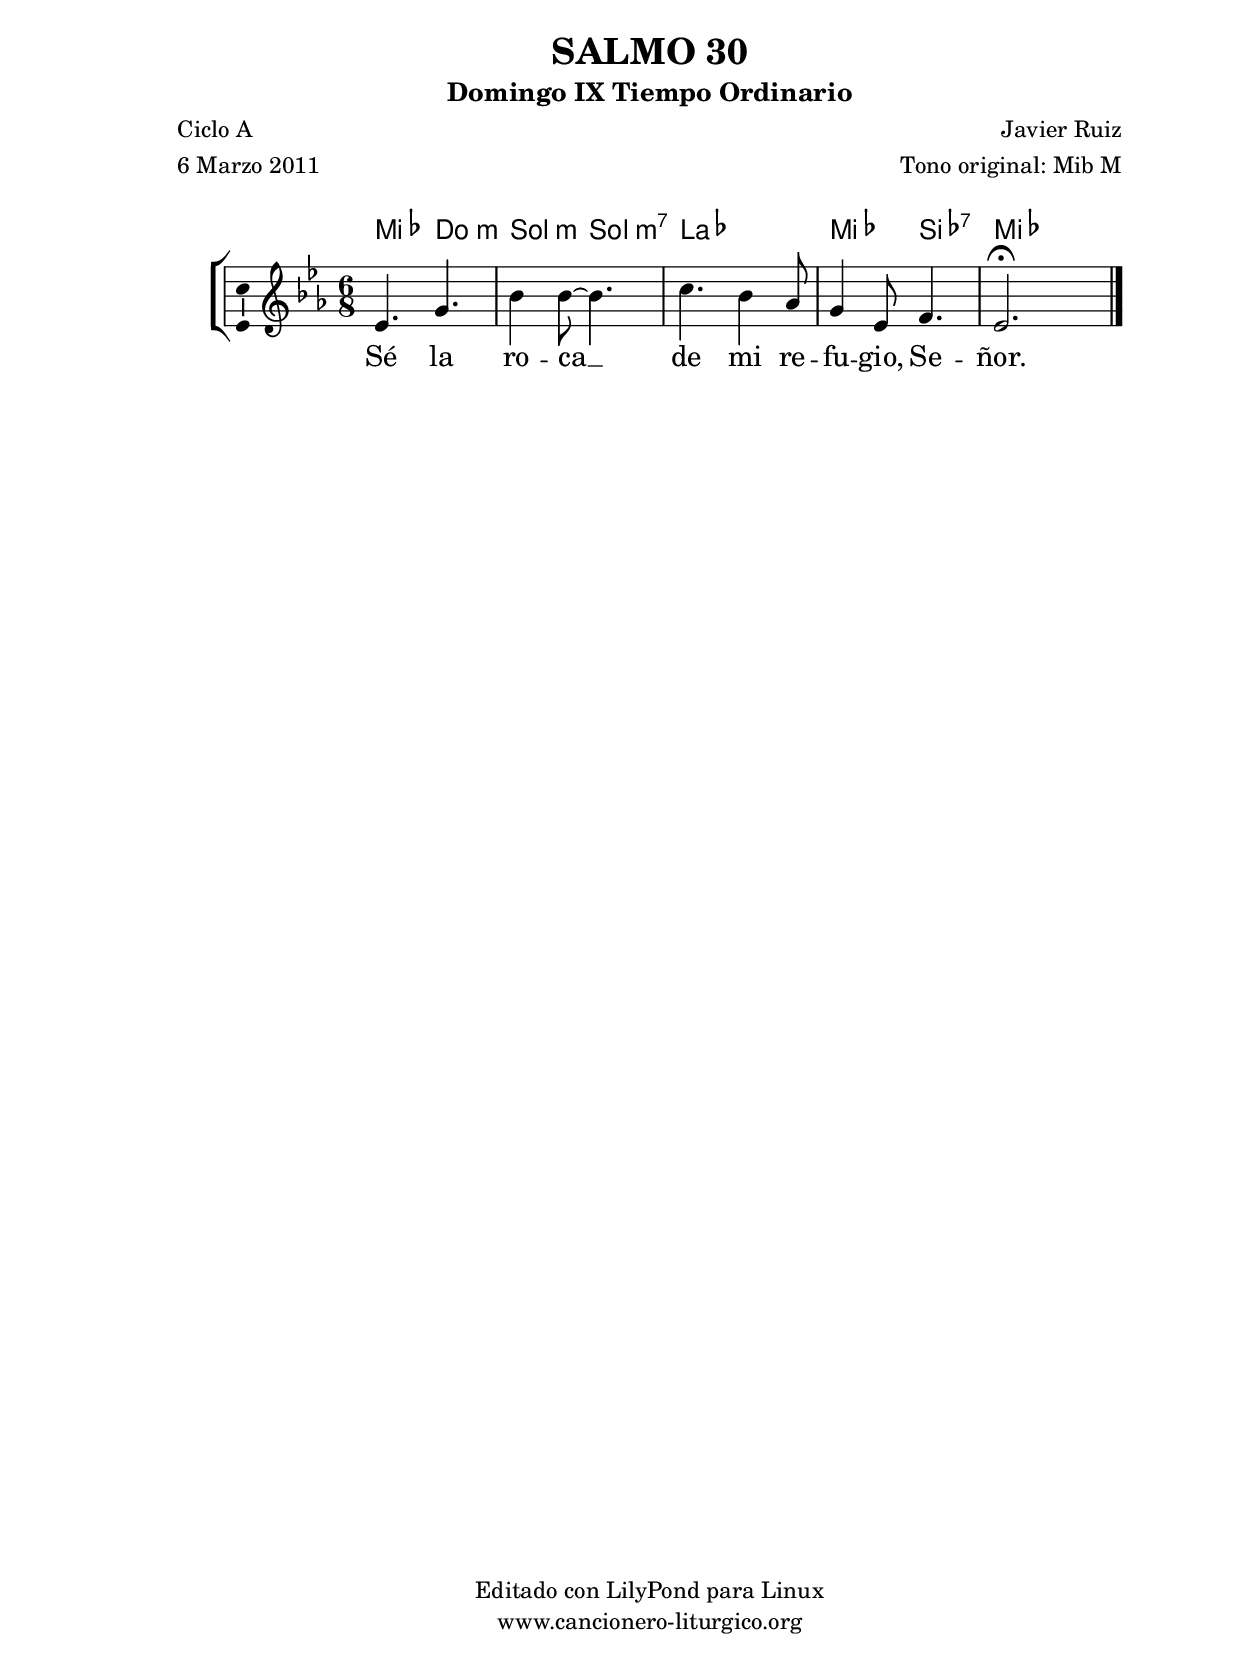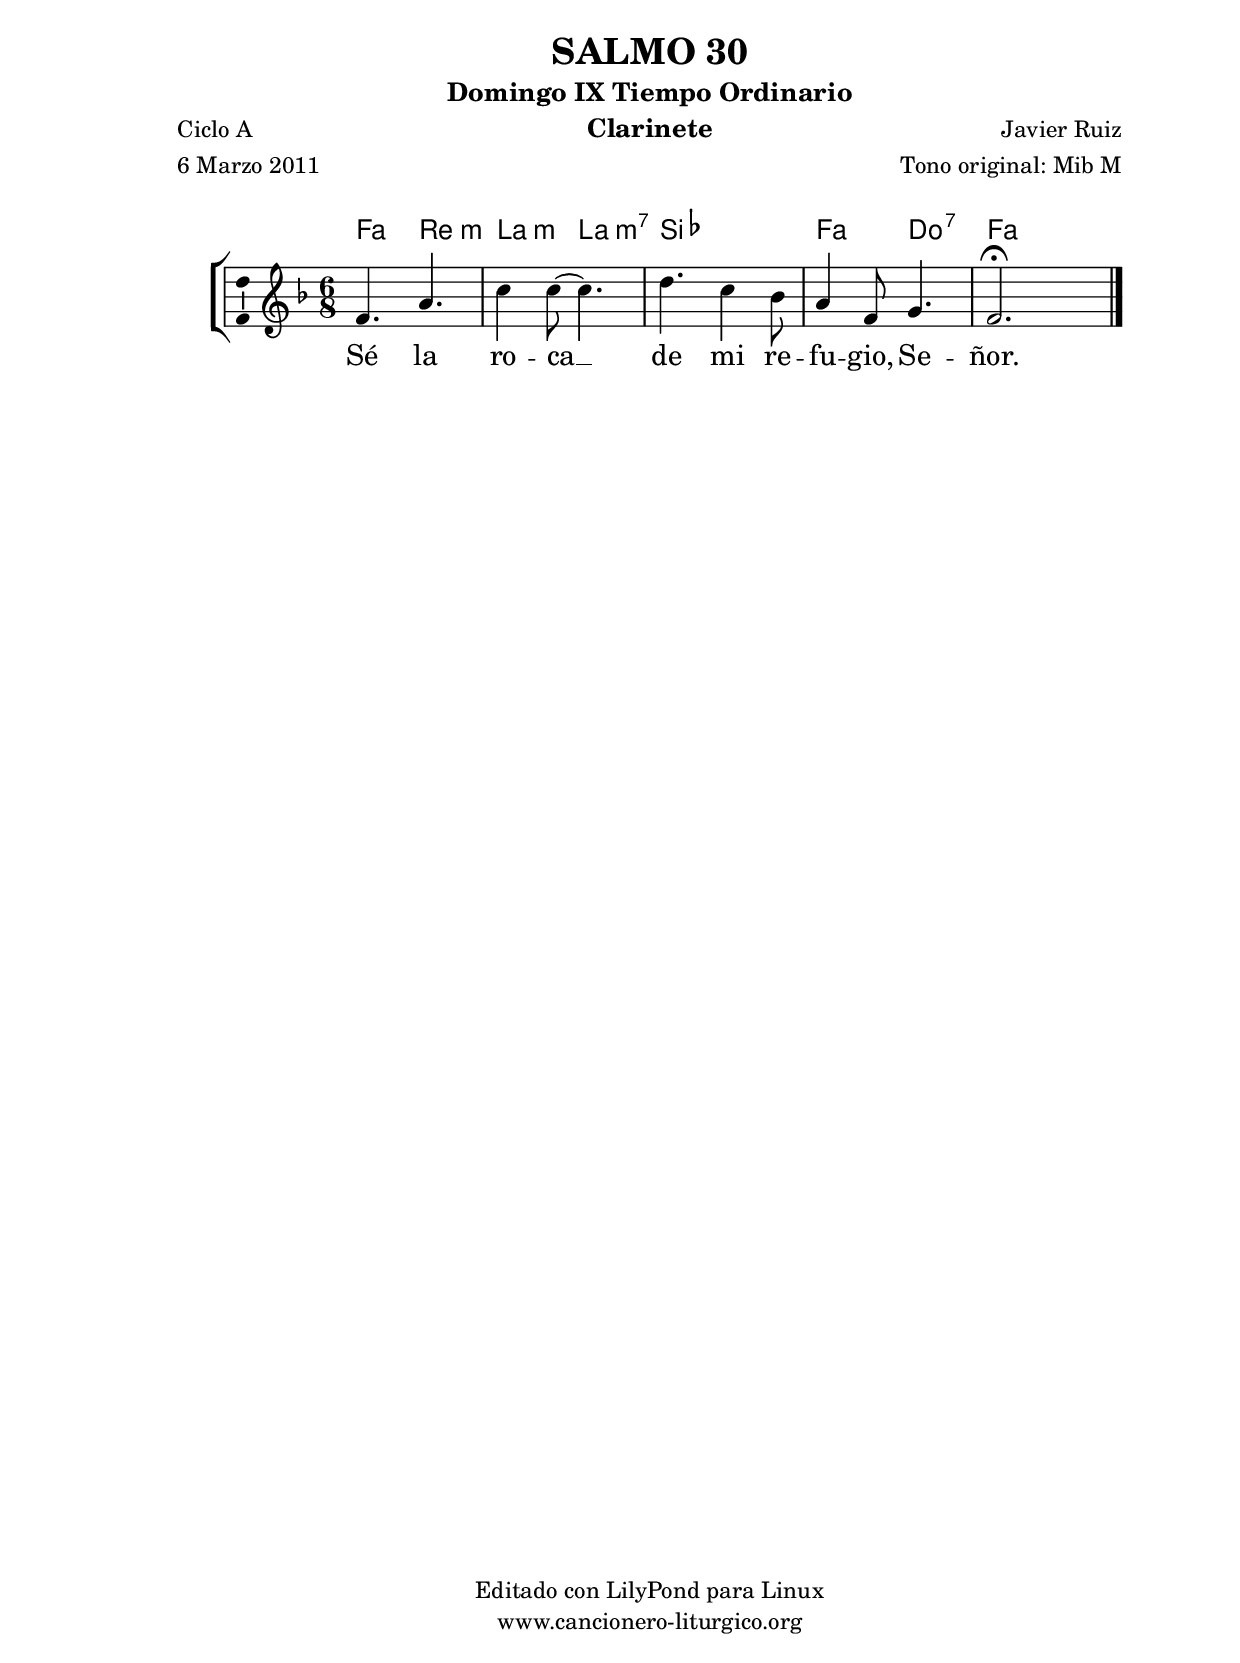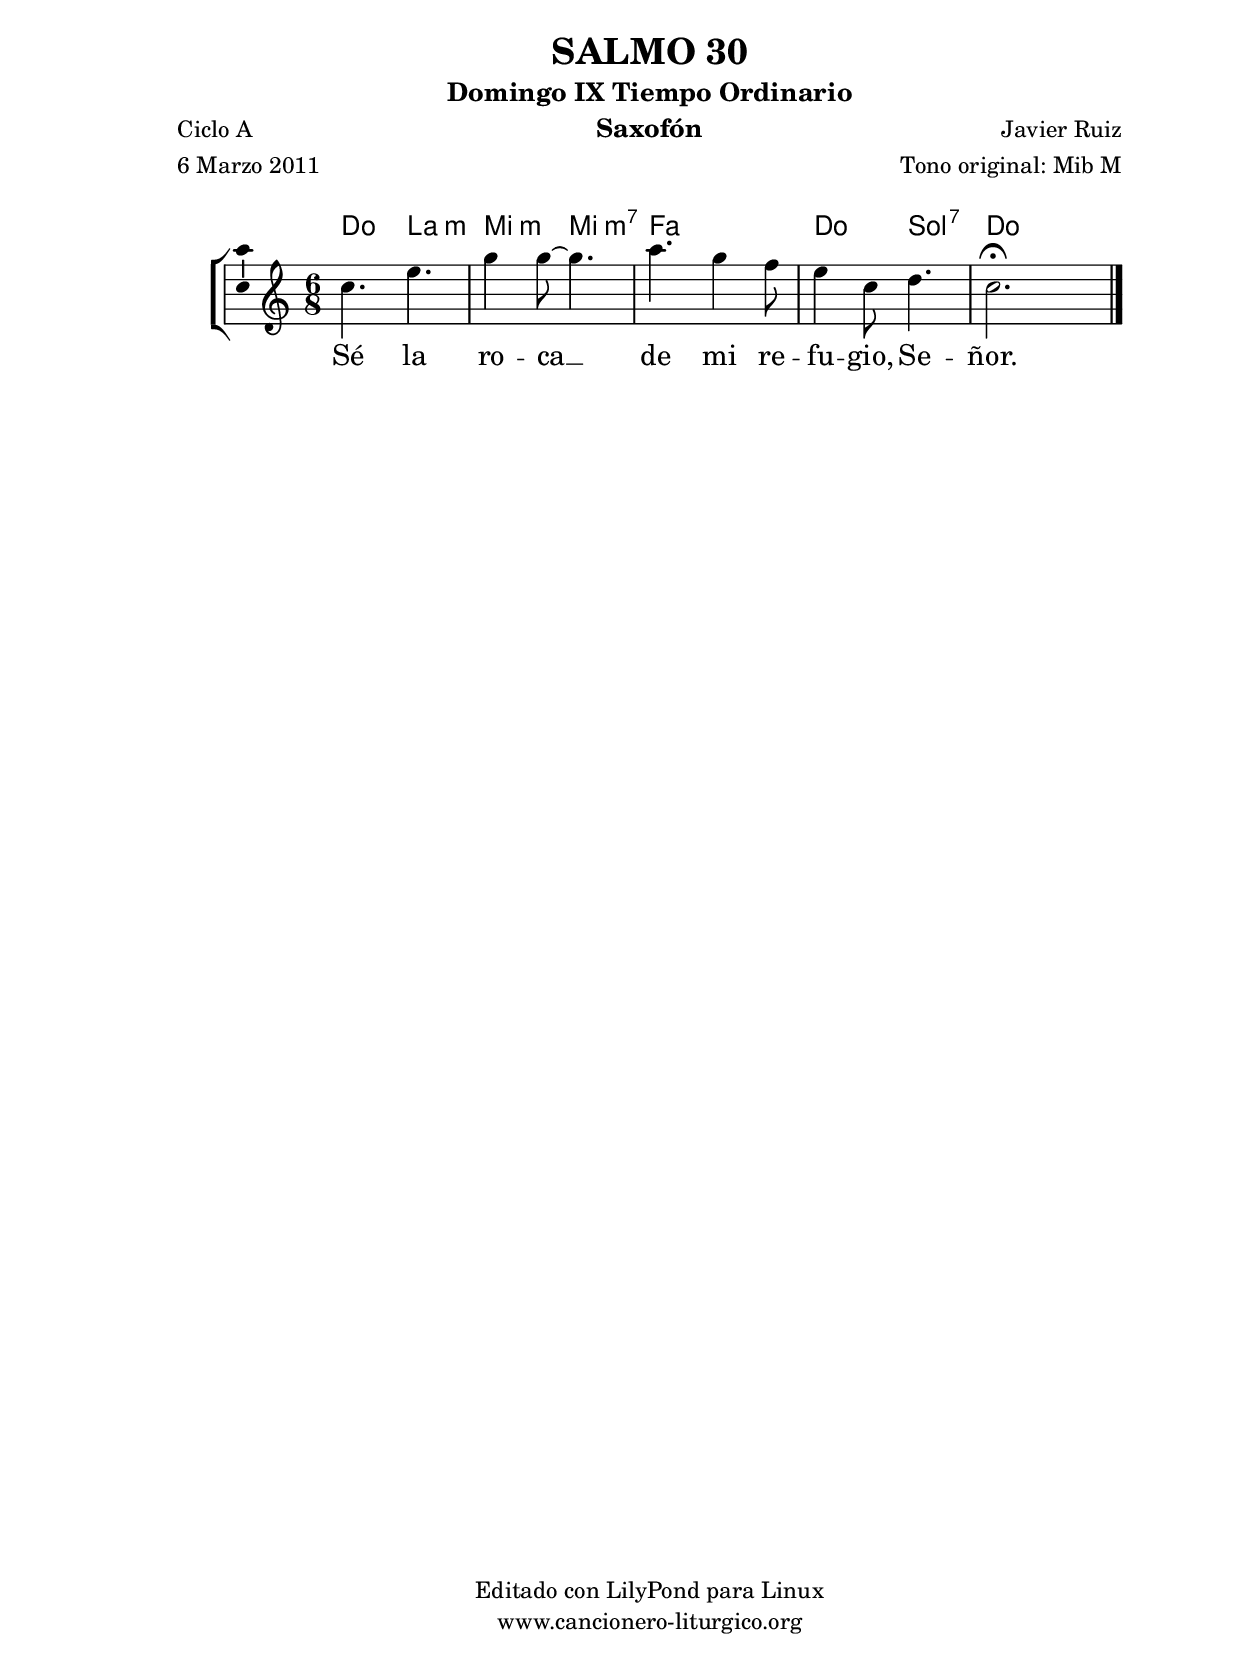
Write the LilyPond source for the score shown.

%
%para convertir .midi en .wav:
%timidity filename.midi -Ow -o finename.wav
%
%
%Para convertir de .wav a .mp3:
%lame -h -m j filename.wav
%
%
%para escuchar el midi:
%timidity nombrefichero.midi
%


%versión de lilypond para la que se ha escrito esta partitura:
\version "2.16.0"

	%Tamaño papel
	#(set-default-paper-size "a4")
	%Tamaño partitura
	#(set-global-staff-size 20)
	%No responde al pulsar sobre una nota
	#(ly:set-option 'point-and-click #f)

%parámetros del encabezamiento:
\header {
	title = "SALMO 30"
	subtitle = "Domingo IX Tiempo Ordinario"
	composer = "Javier Ruiz"
	poet = "Ciclo A"
	meter = "6 Marzo 2011"
	arranger = "Tono original: Mib M"
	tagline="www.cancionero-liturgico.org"
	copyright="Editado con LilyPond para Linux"
	}

%parámetros asociados al papel:
\paper  {
	oddHeaderMarkup = \markup {\fill-line { \on-the-fly #not-first-page \fromproperty #'header:title \on-the-fly #not-first-page \fromproperty #'header:composer }}
	evenHeaderMarkup = \markup {\fill-line { \fromproperty #'header:composer \fromproperty #'header:title }}
	#(set-paper-size "a4")
	print-page-number = ##f
	first-page-number = 1
	print-first-page-number = ##f
%	head-separation = 3.0 \cm
	top-margin = 2.0 \cm
	bottom-margin = 0.5\cm
%%%	bottom-margin = -1.0\cm
	left-margin = 3.0 \cm
	line-width = 16.0 \cm 
	indent = 8\mm
	interscoreline = 2.\mm
	between-system-space = 15\mm
%	para que las partituras no llenen la hoja:
	ragged-bottom = ##t
%	idem para la última hoja:
	ragged-last-bottom = ##f
%	para que las partituras llenen el ancho del papel:
	ragged-last = ##f
	after-title-space = 2.5 \cm
%page-count=1
%system-count=8

	%Flexible Vertical Spacing
%	markup-markup-spacing =
%	#'((basic-distance . 15) (minimum-distance . 15) (padding . 3))
	markup-system-spacing =
	#'((basic-distance . 15) (minimum-distance . 15) (padding . 3))
	system-system-spacing =
	#'((basic-distance . 15) (minimum-distance . 15) (padding . 3))
	score-system-spacing =
	#'((basic-distance . 15) (minimum-distance . 15) (padding . 5))
%	top-system-spacing = % header
%	#'((basic-distance . 8) (minimum-distance . 0) (padding . 3))
%	top-markup-spacing =
%	#'((basic-distance . 20) (minimum-distance . 20) (padding . 3))
	last-bottom-spacing = % footer
	#'((basic-distance . 5) (minimum-distance . 5) (padding . 3))
%	score-markup-spacing =
%	#'((basic-distance . 16) (minimum-distance . 13) (padding . 3))

	}


%parámetros que afectan a toda la partitura:
global =  {
	%clave de sol (G):
	\clef G
	%armadura:
	\transpose c ees
	\key c \major
	\tempo 4=100
	\set Score.tempoHideNote = ##t
	}


acordes = {
	\italianChords
	\chordmode {
	\transpose c ees
{

c4. a:m
e:m e:m7
f f
c g:7
c s

	}
	}
}

melodia = 
	\transpose c ees
{
	\relative c'{
	\time 6/8

c4. e
g4 g8~g4.
a4. g4 f8
e4 c8 d4.
c2. \fermata

	\bar "|."
	}
	}


texto = \lyricmode {
Sé la ro -- ca __ de mi re -- fu -- gio, Se -- ñor.
	}


acordesStaff = \context ChordNames = acordesStaff <<
	\set chordChanges = ##t
	\acordes
	>>


vozStaff = \context Voice = vozStaff
\with {\consists "Ambitus_engraver"}
<<
%	\set Staff.instrumentName = ""
%	\set Staff.shortInstrumentName = ""
%	\set Staff.midiInstrument = #"clarinet"
%	\set Staff.midiInstrument = #"cello"
%	\set Staff.midiInstrument = #"flute"
	\set Staff.midiInstrument = #"electric guitar (jazz)"
%	\set Staff.midiInstrument = #"english horn"
%	\set Staff.midiInstrument = #"violin"
%	\set Staff.midiInstrument = #"glockenspiel"
	\set Staff.midiMinimumVolume = #0.7
	\set Staff.midiMaximumVolume = #0.9
	\global
	\melodia
	>>


textoStaff = \context Lyrics = textoStaff <<
	\lyricsto vozStaff \texto
	>>

\book {
	\score {
		\context ChoirStaff {
			\override StaffGroup.SystemStartBracket #'collapse-height = #1
			\override Score.SystemStartBar #'collapse-height = #1
			<<
			\acordesStaff
			\vozStaff
			\textoStaff
			>>
			}
		\layout {
	    		\context {
				\Lyrics
				\override LyricText #'font-size = #2
				}
	   		 \context {
				\Score
				%fontSize = #3
				\override StaffSymbol #'staff-space = #(magstep +3)
				%\override Beam #'thickness = #0.55
				%\override SpacingSpanner #'spacing-increment = #1.0
				%\override Slur #'height-limit = #1.5
				}
			}
		}
	\score {
		\unfoldRepeats
		\context ChoirStaff {
			<<
			\acordesStaff
			\vozStaff
			>>
			}
		\midi {
	  		\context {
	  			\Score
				tempoWholesPerMinute = #(ly:make-moment 70 4)
				}
			}
		}
	}

%Partitura para clarinete
#(define output-suffix "C")
\book {
	\header{
		instrument = "Clarinete"
		}
	\score {
		\context ChoirStaff {
			\override StaffGroup.SystemStartBracket #'collapse-height = #1
			\override Score.SystemStartBar #'collapse-height = #1
\transpose c d
			<<
			\acordesStaff
			\vozStaff
			\textoStaff
			>>
			}
		\layout {
	    		\context {
				\Lyrics
				\override LyricText #'font-size = #2
				}
	   		 \context {
				\Score
				%fontSize = #3
				\override StaffSymbol #'staff-space = #(magstep +3)
				%\override Beam #'thickness = #0.55
				%\override SpacingSpanner #'spacing-increment = #1.0
				%\override Slur #'height-limit = #1.5
				}
			}
		}
	}

%Partitura para saxofón
#(define output-suffix "S")
\book {
	\header{
		instrument = "Saxofón"
		}
	\score {
		\context ChoirStaff {
			\override StaffGroup.SystemStartBracket #'collapse-height = #1
			\override Score.SystemStartBar #'collapse-height = #1
\transpose c a
			<<
			\acordesStaff
			\vozStaff
			\textoStaff
			>>
			}
		\layout {
	    		\context {
				\Lyrics
				\override LyricText #'font-size = #2
				}
	   		 \context {
				\Score
				%fontSize = #3
				\override StaffSymbol #'staff-space = #(magstep +3)
				%\override Beam #'thickness = #0.55
				%\override SpacingSpanner #'spacing-increment = #1.0
				%\override Slur #'height-limit = #1.5
				}
			}
		}
	}

